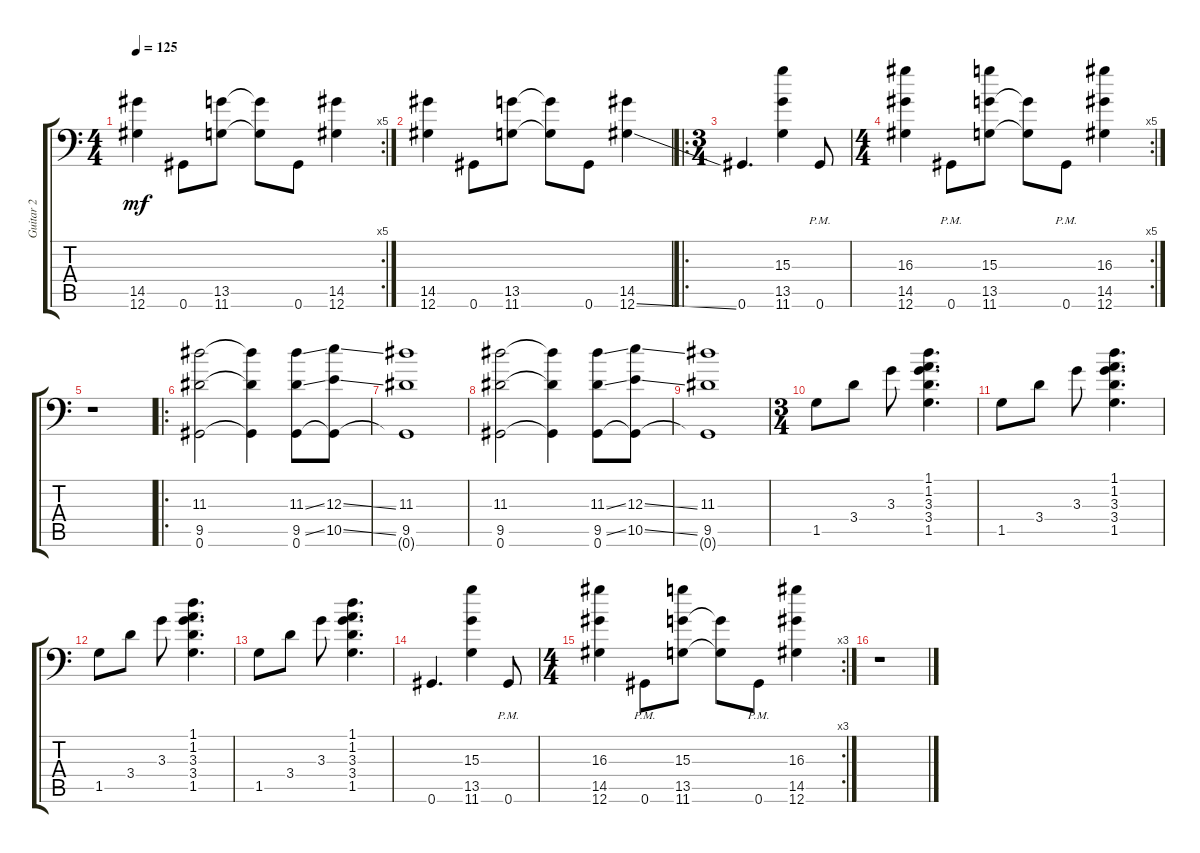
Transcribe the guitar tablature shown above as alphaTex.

\track ("Guitar 2" "Guitar 2") {instrument distortionguitar}
\staff {score tabs}
\tuning (Db4 Ab3 E3 B2 Gb2 Ab1) {hide}
\rc 5
\ts (4 4)
\tempo 125
\clef f4
\ks c
(14.5 12.6).4{dy mf} 0.6.8 (13.5 11.6).8 (13.5{t} 11.6{t}).8 0.6.8 (14.5 12.6).4 |
(14.5 12.6).4 0.6.8 (13.5 11.6).8 (13.5{t} 11.6{t}).8 0.6.8 (14.5 12.6{ss}).4 |
\ro
\ts (3 4)
0.6.4{d} (15.3 13.5 11.6).4 0.6{pm}.8 |
\rc 5
\ts (4 4)
(16.3 14.5 12.6).4 0.6{pm}.8 (15.3 13.5 11.6).8 (13.5{t} 11.6{t}).8 0.6{pm}.8 (16.3 14.5 12.6).4 |
r.1 |
\ro
(11.3 9.5 0.6).2 (11.3{t} 9.5{t} 0.6{t}).4 (11.3{ss} 9.5{ss} 0.6).8 (12.3{ss} 10.5{ss} 0.6{t}).8 |
(11.3 9.5 0.6{t}).1 |
(11.3 9.5 0.6).2 (11.3{t} 9.5{t} 0.6{t}).4 (11.3{ss} 9.5{ss} 0.6).8 (12.3{ss} 10.5{ss} 0.6{t}).8 |
(11.3 9.5 0.6{t}).1 |
\ts (3 4)
1.5.8 3.4.8 3.3.8 (1.1 1.2 3.3 3.4 1.5).4{d} |
1.5.8 3.4.8 3.3.8 (1.1 1.2 3.3 3.4 1.5).4{d} |
1.5.8 3.4.8 3.3.8 (1.1 1.2 3.3 3.4 1.5).4{d} |
1.5.8 3.4.8 3.3.8 (1.1 1.2 3.3 3.4 1.5).4{d} |
0.6.4{d} (15.3 13.5 11.6).4 0.6{pm}.8 |
\rc 3
\ts (4 4)
(16.3 14.5 12.6).4 0.6{pm}.8 (15.3 13.5 11.6).8 (13.5{t} 11.6{t}).8 0.6{pm}.8 (16.3 14.5 12.6).4 |
r.1
